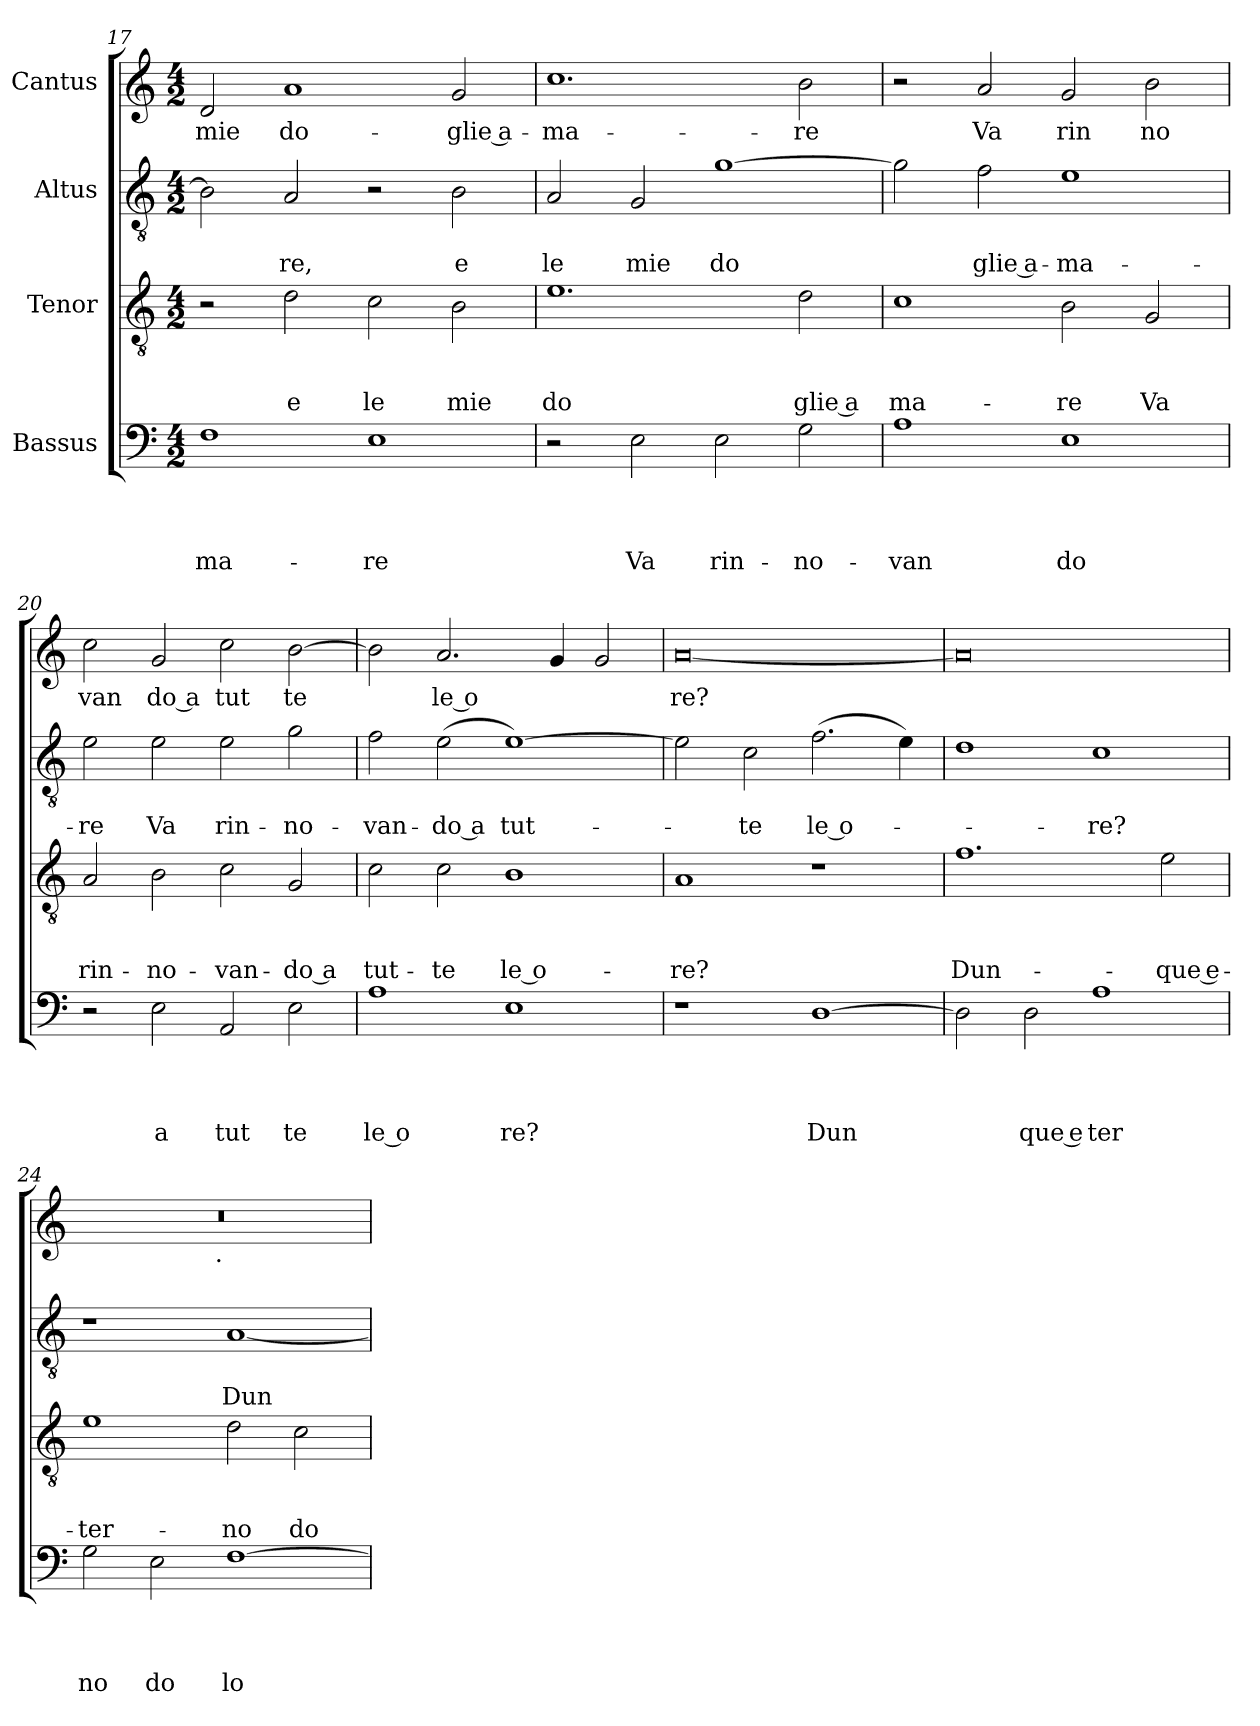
**kern	**text	**text	**text	**text	**kern	**text	**text	**text	**kern	**text	**text	**kern	**text
*part4	*part4	*part4	*part4	*part4	*part3	*part3	*part3	*part3	*part2	*part2	*part2	*part1	*part1
*staff4	*staff4	*staff4	*staff4	*staff4	*staff3	*staff3	*staff3	*staff3	*staff2	*staff2	*staff2	*staff1	*staff1
*I"Bassus	*	*	*	*	*I"Tenor	*	*	*	*I"Altus	*	*	*I"Cantus	*
*clefF4	*	*	*	*	*clefGv2	*	*	*	*clefGv2	*	*	*clefG2	*
*k[]	*	*	*	*	*k[]	*	*	*	*k[]	*	*	*k[]	*
*C:	*	*	*	*	*C:	*	*	*	*C:	*	*	*C:	*
*M4/2	*	*	*	*	*M4/2	*	*	*	*M4/2	*	*	*M4/2	*
=17	=17	=17	=17	=17	=17	=17	=17	=17	=17	=17	=17	=17	=17
!	!	!	!	!LO:LY:b	!	!	!	!	!	!	!	!	!LO:LY:b
1F	.	.	.	-ma-	2r	.	.	.	2B\]	.	.	2d/	mie
!	!	!	!	!	!	!	!	!LO:LY:b	!	!	!LO:LY:b	!	!LO:LY:b
.	.	.	.	.	2d\	.	.	e	2A/	.	re,	1a	do-
!	!	!	!	!LO:LY:b	!	!	!	!LO:LY:b	!	!	!	!	!
1E	.	.	.	-re	2c\	.	.	le	2r	.	.	.	.
!	!	!	!	!	!	!	!	!LO:LY:b	!	!	!LO:LY:b	!	!LO:LY:b:rj
.	.	.	.	.	2B\	.	.	mie	2B\	.	e	2g/	-glie a-
=18	=18	=18	=18	=18	=18	=18	=18	=18	=18	=18	=18	=18	=18
!	!	!	!	!	!	!	!	!LO:LY:b	!	!	!LO:LY:b	!	!LO:LY:b
2r	.	.	.	.	1.e	.	.	do	2A/	.	le	1.cc	-ma-
!	!	!	!	!LO:LY:b	!	!	!	!	!	!	!LO:LY:b	!	!
2E\	.	.	.	Va	.	.	.	.	2G/	.	mie	.	.
!	!	!	!	!LO:LY:b	!	!	!	!	!	!	!LO:LY:b	!	!
2E\	.	.	.	rin-	.	.	.	.	[>1g	.	do	.	.
!	!	!	!	!LO:LY:b	!	!	!	!LO:LY:b:rj	!	!	!	!	!LO:LY:b
2G\	.	.	.	-no-	2d\	.	.	glie a	.	.	.	2b\	-re
!!LO:LB:g=z
=19	=19	=19	=19	=19	=19	=19	=19	=19	=19	=19	=19	=19	=19
!	!	!	!	!LO:LY:b	!	!	!	!LO:LY:b	!	!	!	!	!
1A	.	.	.	-van	1c	.	.	ma-	2g\]	.	.	2r	.
!	!	!	!	!	!	!	!	!	!	!	!LO:LY:b:rj	!	!LO:LY:b
.	.	.	.	.	.	.	.	.	2f\	.	glie a-	2a/	Va
!	!	!	!	!LO:LY:b	!	!	!	!LO:LY:b	!	!	!LO:LY:b	!	!LO:LY:b
1E	.	.	.	do	2B\	.	.	-re	1e	.	-ma-	2g/	rin
!	!	!	!	!	!	!	!	!LO:LY:b	!	!	!	!	!LO:LY:b
.	.	.	.	.	2G/	.	.	Va	.	.	.	2b\	no
=20	=20	=20	=20	=20	=20	=20	=20	=20	=20	=20	=20	=20	=20
!	!	!	!	!	!	!	!	!LO:LY:b	!	!	!LO:LY:b	!	!LO:LY:b
2r	.	.	.	.	2A/	.	.	rin-	2e\	.	-re	2cc\	van
!	!	!	!	!LO:LY:b	!	!	!	!LO:LY:b	!	!	!LO:LY:b	!	!LO:LY:b:rj
2E\	.	.	.	a	2B\	.	.	-no-	2e\	.	Va	2g/	do a
!	!	!	!	!LO:LY:b	!	!	!	!LO:LY:b	!	!	!LO:LY:b	!	!LO:LY:b
2AA/	.	.	.	tut	2c\	.	.	-van-	2e\	.	rin-	2cc\	tut
!	!	!	!	!LO:LY:b	!	!	!	!LO:LY:b:rj	!	!	!LO:LY:b	!	!LO:LY:b
2E\	.	.	.	te	2G/	.	.	-do a	2g\	.	-no-	[>2b\	te
=21	=21	=21	=21	=21	=21	=21	=21	=21	=21	=21	=21	=21	=21
!	!	!	!	!LO:LY:b:rj	!	!	!	!LO:LY:b	!	!	!LO:LY:b	!	!
1A	.	.	.	le o	2c\	.	.	tut-	2f\	.	-van-	2b\]	.
!	!	!	!	!	!	!	!	!LO:LY:b	!	!	!LO:LY:b:rj	!	!LO:LY:b
.	.	.	.	.	2c\	.	.	-te	(>2e\	.	-do a	2.a/	le o
!	!	!	!	!LO:LY:b	!	!	!	!LO:LY:b:rj	!	!	!LO:LY:b	!	!
1E	.	.	.	re?	1B	.	.	le o-	[>1e)	.	tut-	.	.
.	.	.	.	.	.	.	.	.	.	.	.	4g/	.
.	.	.	.	.	.	.	.	.	.	.	.	2g/	.
=22	=22	=22	=22	=22	=22	=22	=22	=22	=22	=22	=22	=22	=22
!	!	!	!	!	!	!	!	!LO:LY:b	!	!	!	!	!LO:LY:b
1r	.	.	.	.	1A	.	.	-re?	2e\]	.	.	[<0a	re?
!	!	!	!	!	!	!	!	!	!	!	!LO:LY:b	!	!
.	.	.	.	.	.	.	.	.	2c\	.	-te	.	.
!	!	!	!	!LO:LY:b	!	!	!	!	!	!	!LO:LY:b	!	!
[>1D	.	.	.	Dun	1r	.	.	.	(<2.f\	.	le o-	.	.
.	.	.	.	.	.	.	.	.	4e\)	.	.	.	.
=23	=23	=23	=23	=23	=23	=23	=23	=23	=23	=23	=23	=23	=23
!	!	!	!	!	!	!	!	!LO:LY:b	!	!	!	!	!
2D\]	.	.	.	.	1.f	.	.	Dun-	1d	.	.	0a]	.
!	!	!	!	!LO:LY:b:rj	!	!	!	!	!	!	!	!	!
2D\	.	.	.	que e	.	.	.	.	.	.	.	.	.
!	!	!	!	!LO:LY:b	!	!	!	!	!	!	!LO:LY:b	!	!
1A	.	.	.	ter	.	.	.	.	1c	.	-re?	.	.
!	!	!	!	!	!	!	!	!LO:LY:b:rj	!	!	!	!	!
.	.	.	.	.	2e\	.	.	-que e-	.	.	.	.	.
=24	=24	=24	=24	=24	=24	=24	=24	=24	=24	=24	=24	=24	=24
!	!	!	!	!LO:LY:b	!	!	!	!LO:LY:b	!	!	!	!	!
*	*	*	*	*	*	*	*	*	*	*	*	*^	*
2G\	.	.	.	no	1e	.	.	-ter-	1r	.	.	0r	2ryy	.
!	!	!	!	!LO:LY:b	!	!	!	!	!	!	!	!	!	!
2E\	.	.	.	do	.	.	.	.	.	.	.	.	4...ryy	.
!	!	!	!	!	!	!	!	!	!	!	!	!	!LO:TX:b:t=.	!
.	.	.	.	.	.	.	.	.	.	.	.	.	1ryy	.
!	!	!	!	!LO:LY:b	!	!	!	!LO:LY:b	!	!	!LO:LY:b	!	!	!
[<1F	.	.	.	lo	2d\	.	.	-no	[<1A	.	Dun-	.	.	.
!	!	!	!	!	!	!	!	!LO:LY:b	!	!	!	!	!	!
.	.	.	.	.	2c\	.	.	do-	.	.	.	.	.	.
.	.	.	.	.	.	.	.	.	.	.	.	.	32ryy	.
*	*	*	*	*	*	*	*	*	*	*	*	*v	*v	*
=	=	=	=	=	=	=	=	=	=	=	=	=	=
*-	*-	*-	*-	*-	*-	*-	*-	*-	*-	*-	*-	*-	*-
